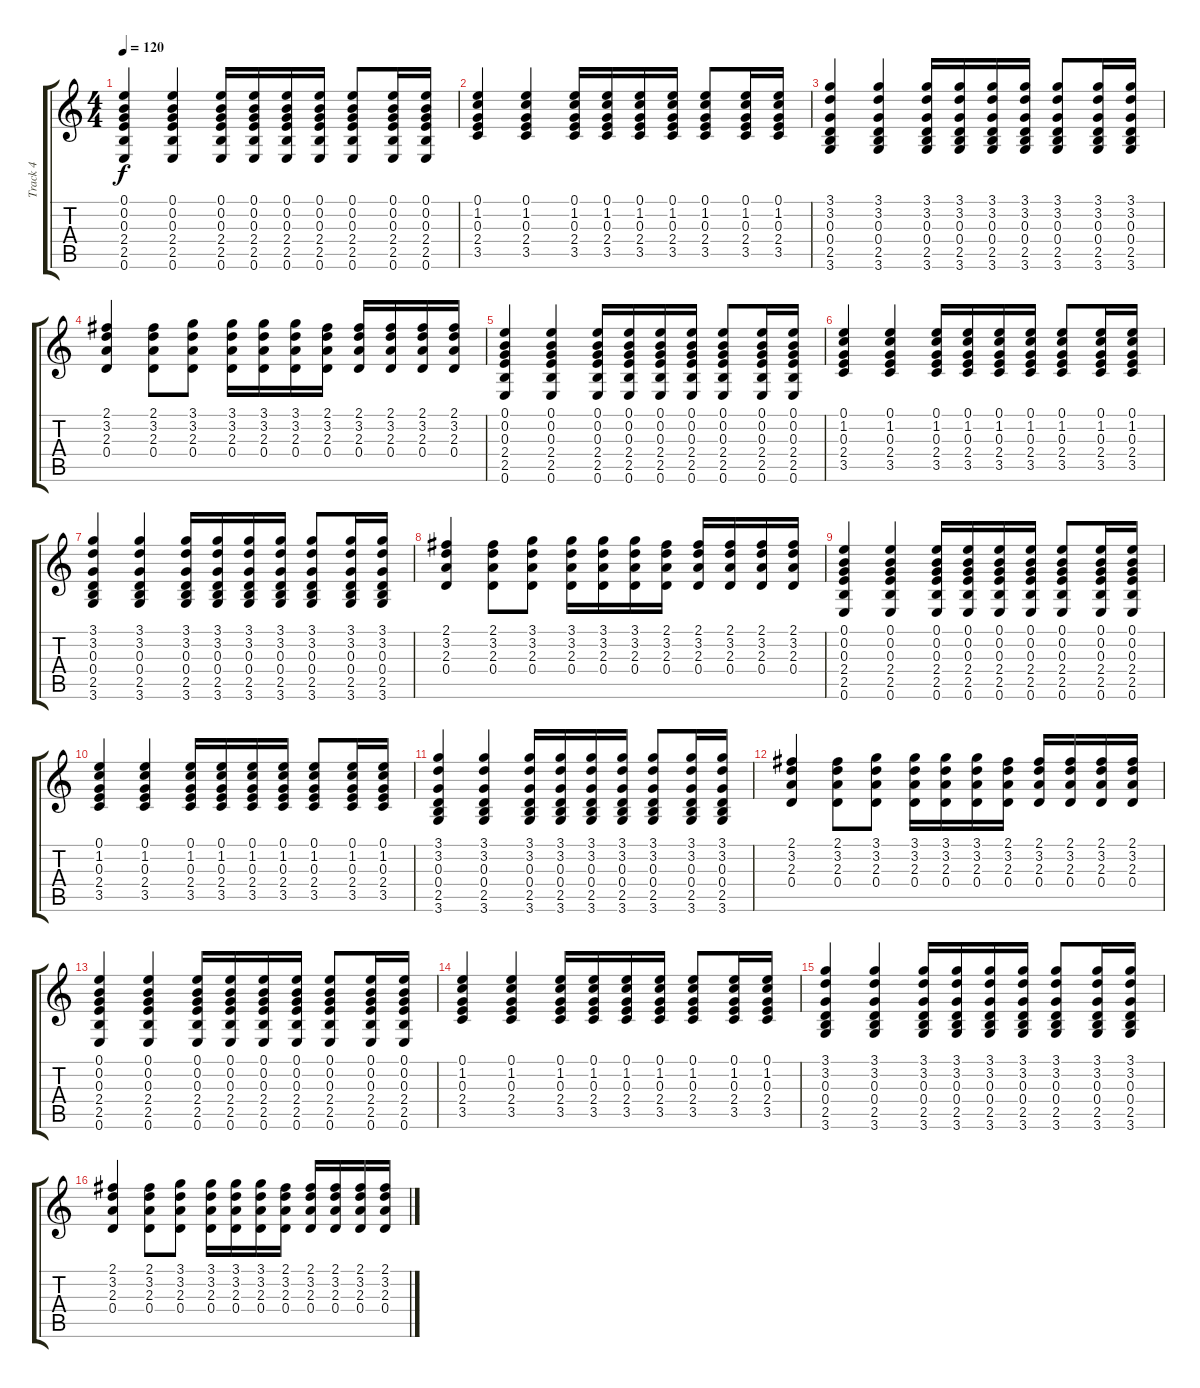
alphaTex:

\track ("Track 4" "Track 4") {instrument acousticguitarsteel}
\staff {score tabs}
\tuning (E4 B3 G3 D3 A2 E2) {hide}
\ts (4 4)
\tempo 120
\clef g2
\ks c
(0.1 0.2 0.3 2.4 2.5 0.6).4{dy f} (0.1 0.2 0.3 2.4 2.5 0.6).4 (0.1 0.2 0.3 2.4 2.5 0.6).16 (0.1 0.2 0.3 2.4 2.5 0.6).16 (0.1 0.2 0.3 2.4 2.5 0.6).16 (0.1 0.2 0.3 2.4 2.5 0.6).16 (0.1 0.2 0.3 2.4 2.5 0.6).8 (0.1 0.2 0.3 2.4 2.5 0.6).16 (0.1 0.2 0.3 2.4 2.5 0.6).16 |
(0.1 1.2 0.3 2.4 3.5).4 (0.1 1.2 0.3 2.4 3.5).4 (0.1 1.2 0.3 2.4 3.5).16 (0.1 1.2 0.3 2.4 3.5).16 (0.1 1.2 0.3 2.4 3.5).16 (0.1 1.2 0.3 2.4 3.5).16 (0.1 1.2 0.3 2.4 3.5).8 (0.1 1.2 0.3 2.4 3.5).16 (0.1 1.2 0.3 2.4 3.5).16 |
(3.1 3.2 0.3 0.4 2.5 3.6).4 (3.1 3.2 0.3 0.4 2.5 3.6).4 (3.1 3.2 0.3 0.4 2.5 3.6).16 (3.1 3.2 0.3 0.4 2.5 3.6).16 (3.1 3.2 0.3 0.4 2.5 3.6).16 (3.1 3.2 0.3 0.4 2.5 3.6).16 (3.1 3.2 0.3 0.4 2.5 3.6).8 (3.1 3.2 0.3 0.4 2.5 3.6).16 (3.1 3.2 0.3 0.4 2.5 3.6).16 |
(2.1 3.2 2.3 0.4).4 (2.1 3.2 2.3 0.4).8 (3.1 3.2 2.3 0.4).8 (3.1 3.2 2.3 0.4).16 (3.1 3.2 2.3 0.4).16 (3.1 3.2 2.3 0.4).16 (2.1 3.2 2.3 0.4).16 (2.1 3.2 2.3 0.4).16 (2.1 3.2 2.3 0.4).16 (2.1 3.2 2.3 0.4).16 (2.1 3.2 2.3 0.4).16 |
(0.1 0.2 0.3 2.4 2.5 0.6).4 (0.1 0.2 0.3 2.4 2.5 0.6).4 (0.1 0.2 0.3 2.4 2.5 0.6).16 (0.1 0.2 0.3 2.4 2.5 0.6).16 (0.1 0.2 0.3 2.4 2.5 0.6).16 (0.1 0.2 0.3 2.4 2.5 0.6).16 (0.1 0.2 0.3 2.4 2.5 0.6).8 (0.1 0.2 0.3 2.4 2.5 0.6).16 (0.1 0.2 0.3 2.4 2.5 0.6).16 |
(0.1 1.2 0.3 2.4 3.5).4 (0.1 1.2 0.3 2.4 3.5).4 (0.1 1.2 0.3 2.4 3.5).16 (0.1 1.2 0.3 2.4 3.5).16 (0.1 1.2 0.3 2.4 3.5).16 (0.1 1.2 0.3 2.4 3.5).16 (0.1 1.2 0.3 2.4 3.5).8 (0.1 1.2 0.3 2.4 3.5).16 (0.1 1.2 0.3 2.4 3.5).16 |
(3.1 3.2 0.3 0.4 2.5 3.6).4 (3.1 3.2 0.3 0.4 2.5 3.6).4 (3.1 3.2 0.3 0.4 2.5 3.6).16 (3.1 3.2 0.3 0.4 2.5 3.6).16 (3.1 3.2 0.3 0.4 2.5 3.6).16 (3.1 3.2 0.3 0.4 2.5 3.6).16 (3.1 3.2 0.3 0.4 2.5 3.6).8 (3.1 3.2 0.3 0.4 2.5 3.6).16 (3.1 3.2 0.3 0.4 2.5 3.6).16 |
(2.1 3.2 2.3 0.4).4 (2.1 3.2 2.3 0.4).8 (3.1 3.2 2.3 0.4).8 (3.1 3.2 2.3 0.4).16 (3.1 3.2 2.3 0.4).16 (3.1 3.2 2.3 0.4).16 (2.1 3.2 2.3 0.4).16 (2.1 3.2 2.3 0.4).16 (2.1 3.2 2.3 0.4).16 (2.1 3.2 2.3 0.4).16 (2.1 3.2 2.3 0.4).16 |
(0.1 0.2 0.3 2.4 2.5 0.6).4 (0.1 0.2 0.3 2.4 2.5 0.6).4 (0.1 0.2 0.3 2.4 2.5 0.6).16 (0.1 0.2 0.3 2.4 2.5 0.6).16 (0.1 0.2 0.3 2.4 2.5 0.6).16 (0.1 0.2 0.3 2.4 2.5 0.6).16 (0.1 0.2 0.3 2.4 2.5 0.6).8 (0.1 0.2 0.3 2.4 2.5 0.6).16 (0.1 0.2 0.3 2.4 2.5 0.6).16 |
(0.1 1.2 0.3 2.4 3.5).4 (0.1 1.2 0.3 2.4 3.5).4 (0.1 1.2 0.3 2.4 3.5).16 (0.1 1.2 0.3 2.4 3.5).16 (0.1 1.2 0.3 2.4 3.5).16 (0.1 1.2 0.3 2.4 3.5).16 (0.1 1.2 0.3 2.4 3.5).8 (0.1 1.2 0.3 2.4 3.5).16 (0.1 1.2 0.3 2.4 3.5).16 |
(3.1 3.2 0.3 0.4 2.5 3.6).4 (3.1 3.2 0.3 0.4 2.5 3.6).4 (3.1 3.2 0.3 0.4 2.5 3.6).16 (3.1 3.2 0.3 0.4 2.5 3.6).16 (3.1 3.2 0.3 0.4 2.5 3.6).16 (3.1 3.2 0.3 0.4 2.5 3.6).16 (3.1 3.2 0.3 0.4 2.5 3.6).8 (3.1 3.2 0.3 0.4 2.5 3.6).16 (3.1 3.2 0.3 0.4 2.5 3.6).16 |
(2.1 3.2 2.3 0.4).4 (2.1 3.2 2.3 0.4).8 (3.1 3.2 2.3 0.4).8 (3.1 3.2 2.3 0.4).16 (3.1 3.2 2.3 0.4).16 (3.1 3.2 2.3 0.4).16 (2.1 3.2 2.3 0.4).16 (2.1 3.2 2.3 0.4).16 (2.1 3.2 2.3 0.4).16 (2.1 3.2 2.3 0.4).16 (2.1 3.2 2.3 0.4).16 |
(0.1 0.2 0.3 2.4 2.5 0.6).4 (0.1 0.2 0.3 2.4 2.5 0.6).4 (0.1 0.2 0.3 2.4 2.5 0.6).16 (0.1 0.2 0.3 2.4 2.5 0.6).16 (0.1 0.2 0.3 2.4 2.5 0.6).16 (0.1 0.2 0.3 2.4 2.5 0.6).16 (0.1 0.2 0.3 2.4 2.5 0.6).8 (0.1 0.2 0.3 2.4 2.5 0.6).16 (0.1 0.2 0.3 2.4 2.5 0.6).16 |
(0.1 1.2 0.3 2.4 3.5).4 (0.1 1.2 0.3 2.4 3.5).4 (0.1 1.2 0.3 2.4 3.5).16 (0.1 1.2 0.3 2.4 3.5).16 (0.1 1.2 0.3 2.4 3.5).16 (0.1 1.2 0.3 2.4 3.5).16 (0.1 1.2 0.3 2.4 3.5).8 (0.1 1.2 0.3 2.4 3.5).16 (0.1 1.2 0.3 2.4 3.5).16 |
(3.1 3.2 0.3 0.4 2.5 3.6).4 (3.1 3.2 0.3 0.4 2.5 3.6).4 (3.1 3.2 0.3 0.4 2.5 3.6).16 (3.1 3.2 0.3 0.4 2.5 3.6).16 (3.1 3.2 0.3 0.4 2.5 3.6).16 (3.1 3.2 0.3 0.4 2.5 3.6).16 (3.1 3.2 0.3 0.4 2.5 3.6).8 (3.1 3.2 0.3 0.4 2.5 3.6).16 (3.1 3.2 0.3 0.4 2.5 3.6).16 |
(2.1 3.2 2.3 0.4).4 (2.1 3.2 2.3 0.4).8 (3.1 3.2 2.3 0.4).8 (3.1 3.2 2.3 0.4).16 (3.1 3.2 2.3 0.4).16 (3.1 3.2 2.3 0.4).16 (2.1 3.2 2.3 0.4).16 (2.1 3.2 2.3 0.4).16 (2.1 3.2 2.3 0.4).16 (2.1 3.2 2.3 0.4).16 (2.1 3.2 2.3 0.4).16
